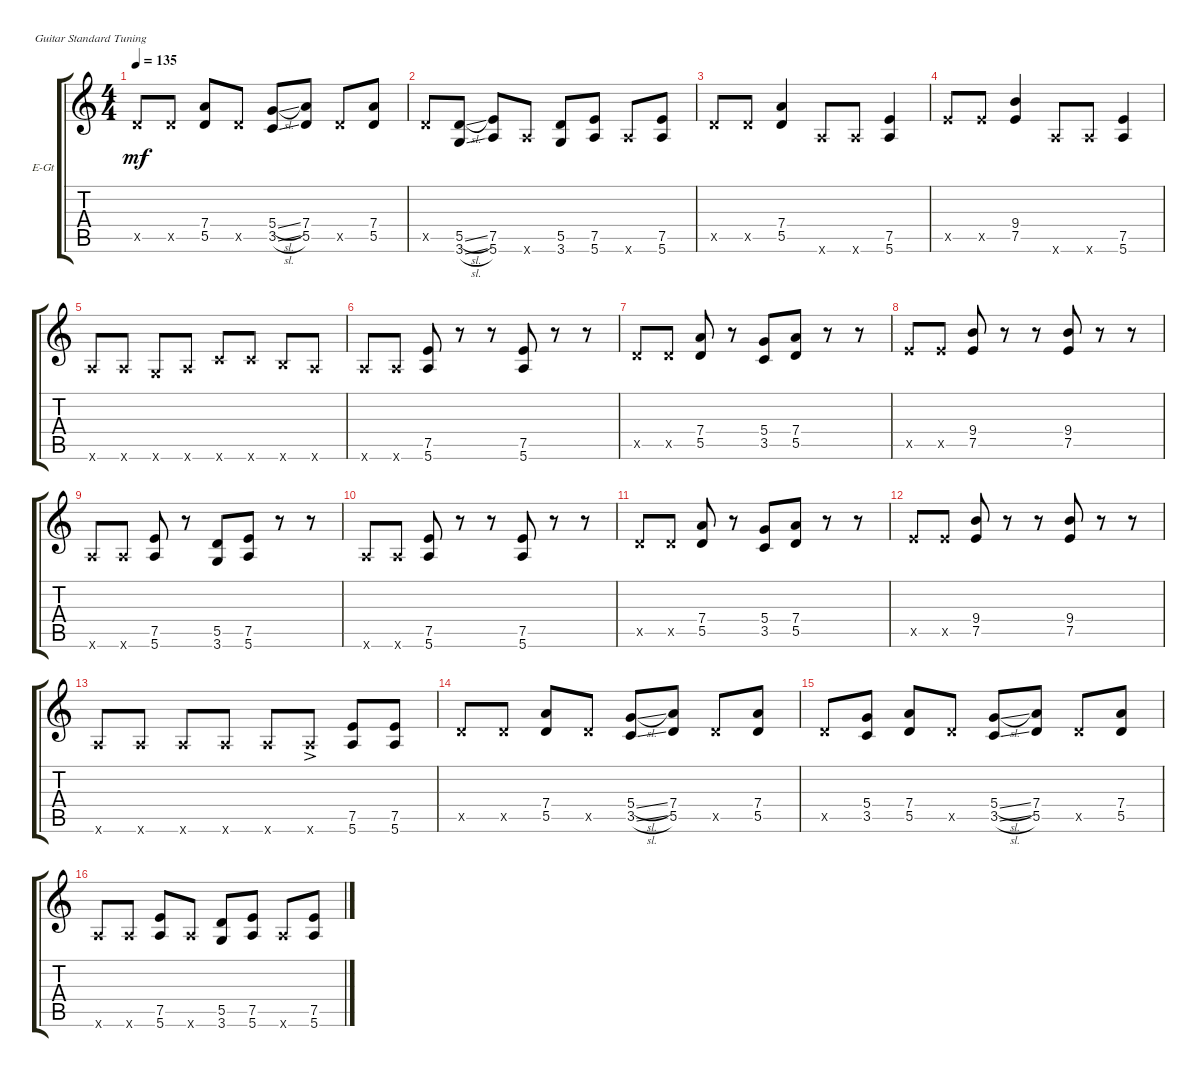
\defaultSystemsLayout 4
\bracketExtendMode groupsimilarinstruments
\firstSystemTrackNameOrientation horizontal
\otherSystemsTrackNameOrientation horizontal
\track ("Electric Guitar" "E-Gt") {instrument distortionguitar}
\staff {score tabs}
\tuning (E4 B3 G3 D3 A2 E2)
\ts (4 4)
\tempo 135
\clef g2
\ks c
5.5{x}.8{dy mf} 5.5{x}.8 (5.5 7.4).8 5.5{x}.8 (3.5{sl} 5.4{sl}).8 (5.5 7.4).8 5.5{x}.8 (5.5 7.4).8 |
5.5{x}.8 (3.6{sl} 5.5{sl}).8 (5.6 7.5).8 5.6{x}.8 (3.6 5.5).8 (5.6 7.5).8 5.6{x}.8 (5.6 7.5).8 |
5.5{x}.8 5.5{x}.8 (5.5 7.4).4 5.6{x}.8 5.6{x}.8 (5.6 7.5).4 |
7.5{x}.8 7.5{x}.8 (7.5 9.4).4 5.6{x}.8 5.6{x}.8 (7.5 5.6).4 |
5.6{x}.8 5.6{x}.8 3.6{x}.8 5.6{x}.8 8.6{x}.8 8.6{x}.8 7.6{x}.8 5.6{x}.8 |
5.6{x}.8 5.6{x}.8 (7.5 5.6).8 r.8 r.8 (7.5 5.6).8 r.8 r.8 |
5.5{x}.8 5.5{x}.8 (5.5 7.4).8 r.8 (3.5 5.4).8 (5.5 7.4).8 r.8 r.8 |
7.5{x}.8 7.5{x}.8 (7.5 9.4).8 r.8 r.8 (7.5 9.4).8 r.8 r.8 |
5.6{x}.8 5.6{x}.8 (7.5 5.6).8 r.8 (3.6 5.5).8 (7.5 5.6).8 r.8 r.8 |
5.6{x}.8 5.6{x}.8 (7.5 5.6).8 r.8 r.8 (7.5 5.6).8 r.8 r.8 |
5.5{x}.8 5.5{x}.8 (5.5 7.4).8 r.8 (3.5 5.4).8 (5.5 7.4).8 r.8 r.8 |
7.5{x}.8 7.5{x}.8 (7.5 9.4).8 r.8 r.8 (7.5 9.4).8 r.8 r.8 |
5.6{x}.8 5.6{x}.8 5.6{x}.8 5.6{x}.8 5.6{x}.8 5.6{ac x}.8 (5.6 7.5).8 (5.6 7.5).8 |
5.5{x}.8 5.5{x}.8 (5.5 7.4).8 5.5{x}.8 (3.5{sl} 5.4{sl}).8 (5.5 7.4).8 5.5{x}.8 (5.5 7.4).8 |
5.5{x}.8 (3.5 5.4).8 (5.5 7.4).8 5.5{x}.8 (3.5{sl} 5.4{sl}).8 (5.5 7.4).8 5.5{x}.8 (5.5 7.4).8 |
5.6{x}.8 5.6{x}.8 (5.6 7.5).8 5.6{x}.8 (3.6 5.5).8 (5.6 7.5).8 5.6{x}.8 (5.6 7.5).8
